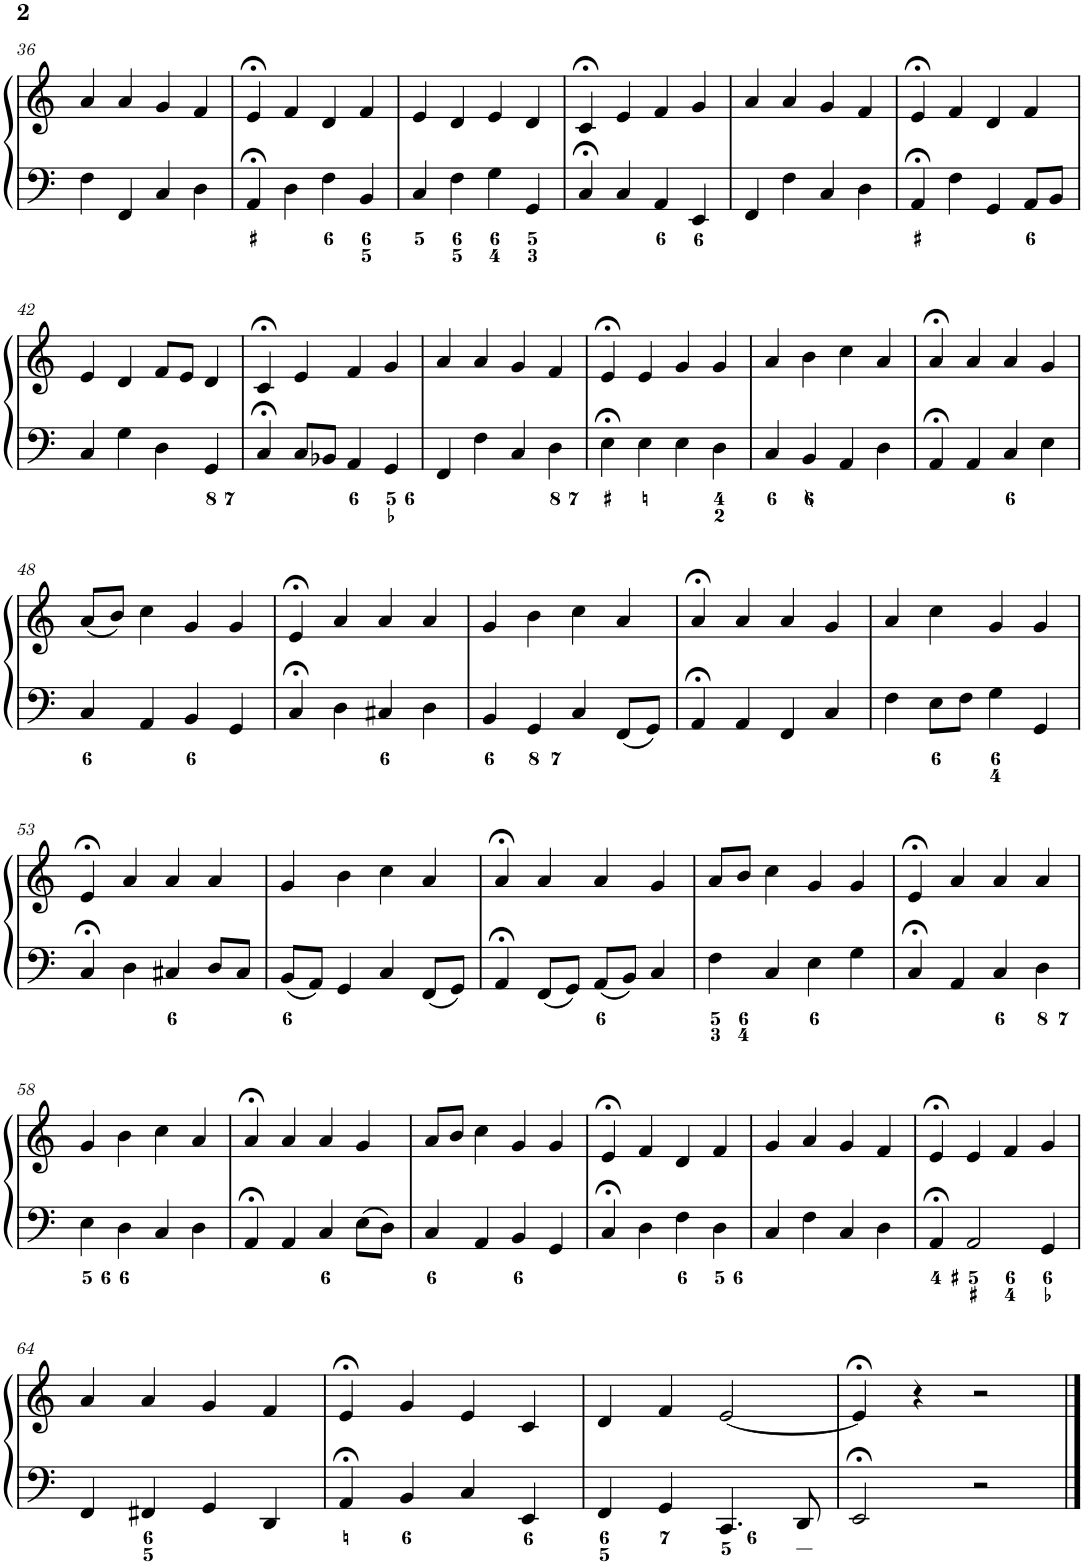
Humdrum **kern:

**kern	**kern
*part1	*part1
*staff2	*staff1
*I"Piano	*
*I'Pno.	*
!!LO:PB:g=z
*clefF4	*clefG2
*k[]	*k[]
*M4/4	*M4/4
*met(c)	*met(c)
=36	=36
4F\	4a/
4FF/	4a/
4C/	4g/
4D\	4f/
=37	=37
4AA;</	4e;</
4D\	4f/
4F\	4d/
4BB/	4f/
=38	=38
4C/	4e/
4F\	4d/
4G\	4e/
4GG/	4d/
=39	=39
4C;</	4c;</
4C/	4e/
4AA/	4f/
4EE/	4g/
=40	=40
4FF/	4a/
4F\	4a/
4C/	4g/
4D\	4f/
=41	=41
4AA;</	4e;</
4F\	4f/
4GG/	4d/
8AA/L	4f/
8BB/J	.
!!LO:LB:g=z
=42	=42
4C/	4e/
4G\	4d/
4D\	8f/L
.	8e/J
4GG/	4d/
=43	=43
4C;</	4c;</
8C/L	4e/
8BB-X/J	.
4AA/	4f/
4GG/	4g/
=44	=44
4FF/	4a/
4F\	4a/
4C/	4g/
4D\	4f/
=45	=45
4E;<\	4e;</
4E\	4e/
4E\	4g/
4D\	4g/
=46	=46
4C/	4a/
4BB/	4b\
4AA/	4cc\
4D\	4a/
=47	=47
4AA;</	4a;</
4AA/	4a/
4C/	4a/
4E\	4g/
!!LO:LB:g=z
=48	=48
4C/	(8a/L
.	8b/J)
4AA/	4cc\
4BB/	4g/
4GG/	4g/
=49	=49
4C;</	4e;</
4D\	4a/
4C#X/	4a/
4D\	4a/
=50	=50
4BB/	4g/
4GG/	4b\
4C/	4cc\
8FF/L	4a/
8GG/J	.
=51	=51
4AA;</	4a;</
4AA/	4a/
4FF/	4a/
4C/	4g/
=52	=52
4F\	4a/
8E\L	4cc\
8F\J	.
4G\	4g/
4GG/	4g/
!!LO:LB:g=z
=53	=53
4C;</	4e;</
4D\	4a/
4C#X/	4a/
8D/L	4a/
8C#/J	.
=54	=54
8BB/L	4g/
8AA/J	.
4GG/	4b\
4C/	4cc\
8FF/L	4a/
8GG/J	.
=55	=55
4AA;</	4a;</
8FF/L	4a/
8GG/J	.
8AA/L	4a/
8BB/J	.
4C/	4g/
=56	=56
4F\	8a/L
.	8b/J
4C/	4cc\
4E\	4g/
4G\	4g/
=57	=57
4C;</	4e;</
4AA/	4a/
4C/	4a/
4D\	4a/
!!LO:LB:g=z
=58	=58
4E\	4g/
4D\	4b\
4C/	4cc\
4D\	4a/
=59	=59
4AA;</	4a;</
4AA/	4a/
4C/	4a/
8E\L	4g/
8D\J	.
=60	=60
4C/	8a/L
.	8b/J
4AA/	4cc\
4BB/	4g/
4GG/	4g/
=61	=61
4C;</	4e;</
4D\	4f/
4F\	4d/
4D\	4f/
=62	=62
4C/	4g/
4F\	4a/
4C/	4g/
4D\	4f/
=63	=63
4AA;</	4e;</
2AA/	4e/
.	4f/
4GG/	4g/
!!LO:LB:g=z
=64	=64
4FF/	4a/
4FF#X/	4a/
4GG/	4g/
4DD/	4f/
=65	=65
4AA;</	4e;</
4BB/	4g/
4C/	4e/
4EE/	4c/
=66	=66
4FF/	4d/
4GG/	4f/
4.CC/	[2e/
8DD/	.
=67	=67
2EE;</	4e;</]
.	4r
2r	2r
==	==
*-	*-
